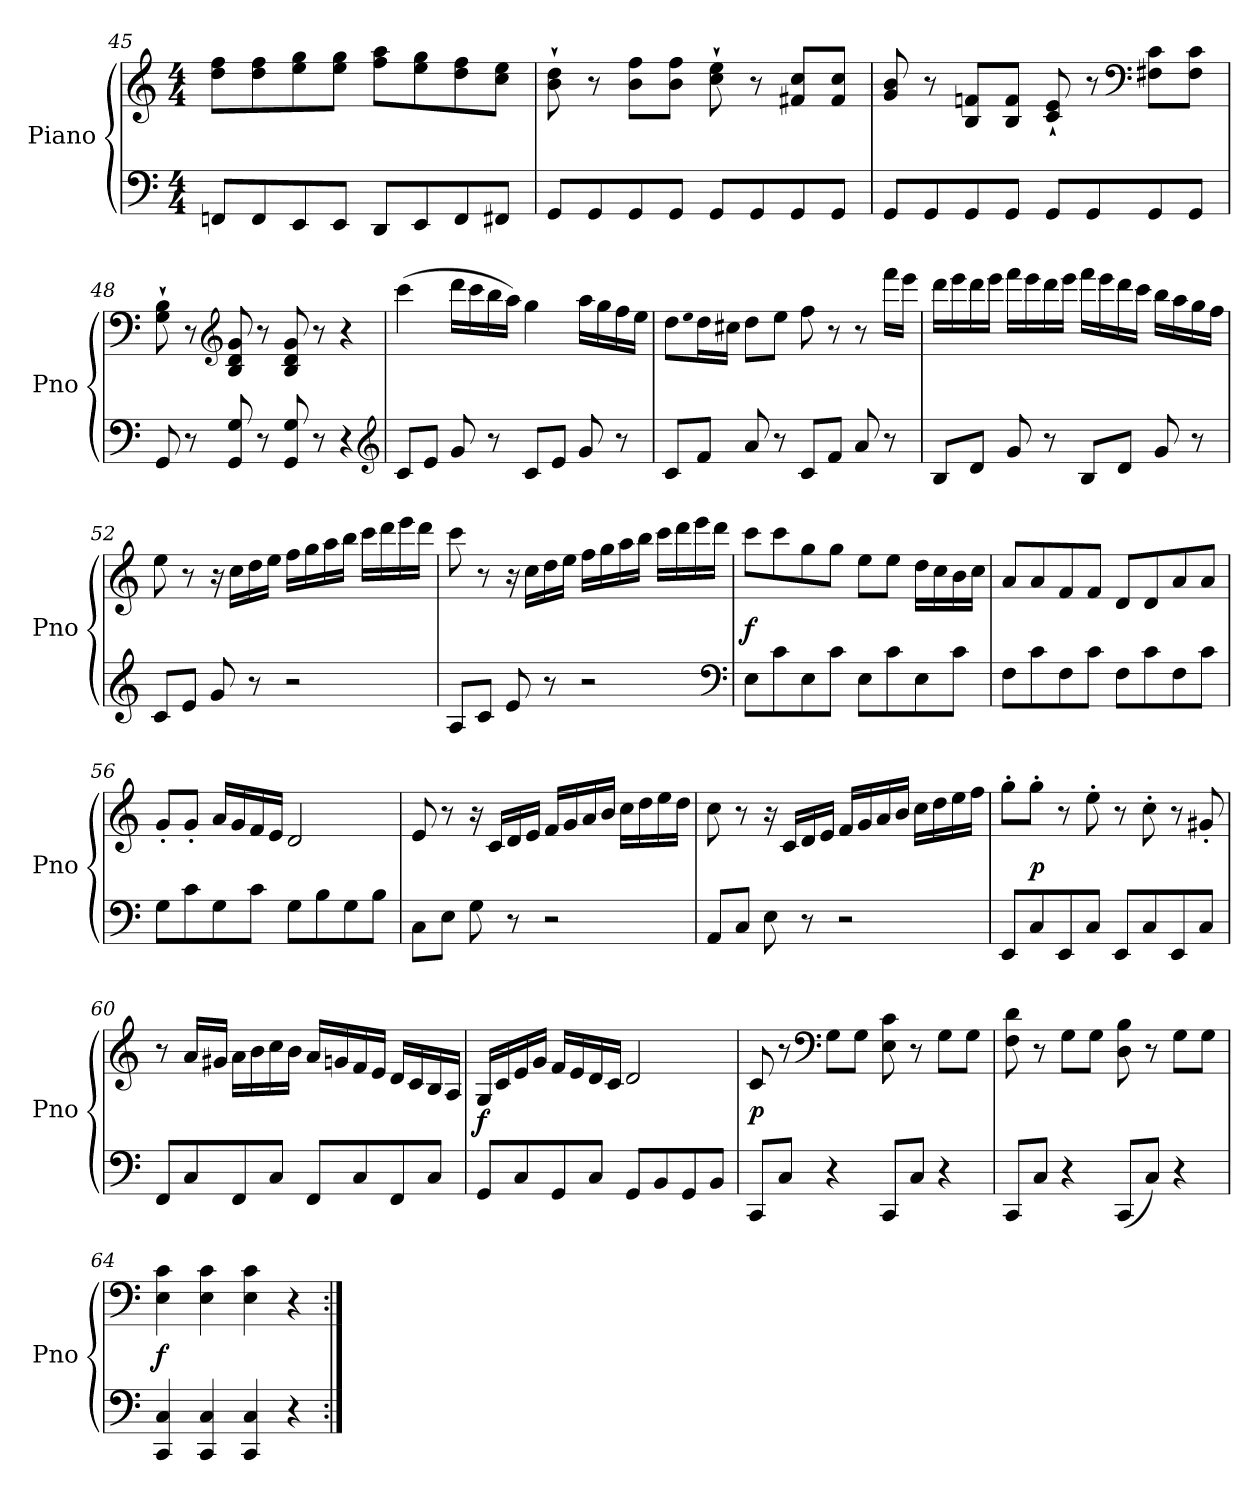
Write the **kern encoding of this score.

**kern	**kern	**dynam
*part1	*part1	*part1
*staff2	*staff1	*staff1/2
*I"Piano	*	*
*I'Pno	*	*
*clefF4	*clefG2	*
*k[]	*k[]	*
*C:	*C:	*
*M4/4	*M4/4	*
=45	=45	=45
8FFn/L	8dd\ 8ff\L	.
8FF/	8dd\ 8ff\	.
8EE/	8ee\ 8gg\	.
8EE/J	8ee\ 8gg\J	.
8DD/L	8ff\ 8aa\L	.
8EE/	8ee\ 8gg\	.
8FF/	8dd\ 8ff\	.
8FF#X/J	8cc\ 8ee\J	.
=46	=46	=46
8GG/L	8b`\ 8dd`\	.
8GG/	8r	.
8GG/	8b\ 8ff\L	.
8GG/J	8b\ 8ff\J	.
8GG/L	8cc`\ 8ee`\	.
8GG/	8r	.
8GG/	8f#X/ 8cc/L	.
8GG/J	8f#/ 8cc/J	.
=47	=47	=47
8GG/L	8g/ 8b/	.
8GG/	8r	.
8GG/	8B/ 8fn/L	.
8GG/J	8B/ 8f/J	.
8GG/L	8c`/ 8e`/	.
8GG/	8r	.
*	*clefF4	*
8GG/	8F#X\ 8c\L	.
8GG/J	8F#\ 8c\J	.
=48	=48	=48
8GG/	8G`\ 8B`\	.
8r	8r	.
*	*clefG2	*
8GG/ 8G/	8B/ 8d/ 8g/	.
8r	8r	.
8GG/ 8G/	8B/ 8d/ 8g/	.
8r	8r	.
4r	4r	.
*clefG2	*	*
=49	=49	=49
8c/L	(4ccc\	.
8e/J	.	.
8g/	16ddd\LL	.
.	16ccc\	.
8r	16bb\	.
.	16aa\JJ)	.
8c/L	4gg\	.
8e/J	.	.
8g/	16aa\LL	.
.	16gg\	.
8r	16ff\	.
.	16ee\JJ	.
=50	=50	=50
8c/L	8dd\L	.
.	qee	.
8f/J	16dd\L	.
.	16cc#X\JJ	.
8a/	8dd\L	.
8r	8ee\J	.
8c/L	8ff\	.
8f/J	8r	.
8a/	8r	.
8r	16fff\LL	.
.	16eee\JJ	.
=51	=51	=51
8B/L	16ddd\LL	.
.	16eee\	.
8d/J	16ddd\	.
.	16eee\JJ	.
8g/	16fff\LL	.
.	16eee\	.
8r	16ddd\	.
.	16eee\JJ	.
8B/L	16fff\LL	.
.	16eee\	.
8d/J	16ddd\	.
.	16ccc\JJ	.
8g/	16bb\LL	.
.	16aa\	.
8r	16gg\	.
.	16ff\JJ	.
=52	=52	=52
8c/L	8ee\	.
8e/J	8r	.
8g/	16r	.
.	16cc\LL	.
8r	16dd\	.
.	16ee\JJ	.
2r	16ff\LL	.
.	16gg\	.
.	16aa\	.
.	16bb\JJ	.
.	16ccc\LL	.
.	16ddd\	.
.	16eee\	.
.	16ddd\JJ	.
=53	=53	=53
8A/L	8ccc\	.
8c/J	8r	.
8e/	16r	.
.	16cc\LL	.
8r	16dd\	.
.	16ee\JJ	.
2r	16ff\LL	.
.	16gg\	.
.	16aa\	.
.	16bb\JJ	.
.	16ccc\LL	.
.	16ddd\	.
.	16eee\	.
.	16ddd\JJ	.
*clefF4	*	*
=54	=54	=54
8E\L	8ccc\L	f
8c\	8ccc\	.
8E\	8gg\	.
8c\J	8gg\J	.
8E\L	8ee\L	.
8c\	8ee\J	.
8E\	16dd\LL	.
.	16cc\	.
8c\J	16b\	.
.	16cc\JJ	.
=55	=55	=55
8F\L	8a/L	.
8c\	8a/	.
8F\	8f/	.
8c\J	8f/J	.
8F\L	8d/L	.
8c\	8d/	.
8F\	8a/	.
8c\J	8a/J	.
=56	=56	=56
8G\L	8g'/L	.
8c\	8g'/J	.
8G\	16a/LL	.
.	16g/	.
8c\J	16f/	.
.	16e/JJ	.
8G\L	2d/	.
8B\	.	.
8G\	.	.
8B\J	.	.
=57	=57	=57
8C\L	8e/	.
8E\J	8r	.
8G\	16r	.
.	16c/LL	.
8r	16d/	.
.	16e/JJ	.
2r	16f/LL	.
.	16g/	.
.	16a/	.
.	16b/JJ	.
.	16cc\LL	.
.	16dd\	.
.	16ee\	.
.	16dd\JJ	.
=58	=58	=58
8AA/L	8cc\	.
8C/J	8r	.
8E\	16r	.
.	16c/LL	.
8r	16d/	.
.	16e/JJ	.
2r	16f/LL	.
.	16g/	.
.	16a/	.
.	16b/JJ	.
.	16cc\LL	.
.	16dd\	.
.	16ee\	.
.	16ff\JJ	.
=59	=59	=59
8EE/L	8gg'\L	.
8C/	8gg'\J	p
8EE/	8r	.
8C/J	8ee'\	.
8EE/L	8r	.
8C/	8cc'\	.
8EE/	8r	.
8C/J	8g#X'/	.
=60	=60	=60
8FF/L	8r	.
8C/	16a/LL	.
.	16g#X/JJ	.
8FF/	16a\LL	.
.	16b\	.
8C/J	16cc\	.
.	16b\JJ	.
8FF/L	16a/LL	.
.	16gn/	.
8C/	16f/	.
.	16e/JJ	.
8FF/	16d/LL	.
.	16c/	.
8C/J	16B/	.
.	16A/JJ	.
=61	=61	=61
8GG/L	16G/LL	f
.	16c/	.
8C/	16e/	.
.	16g/JJ	.
8GG/	16f/LL	.
.	16e/	.
8C/J	16d/	.
.	16c/JJ	.
8GG/L	2d/	.
8BB/	.	.
8GG/	.	.
8BB/J	.	.
=62	=62	=62
8CC/L	8c/	p
8C/J	8r	.
*	*clefF4	*
4r	8G\L	.
.	8G\J	.
8CC/L	8E\ 8c\	.
8C/J	8r	.
4r	8G\L	.
.	8G\J	.
=63	=63	=63
8CC/L	8F\ 8d\	.
8C/J	8r	.
4r	8G\L	.
.	8G\J	.
(8CC/L	8D\ 8B\	.
8C/J)	8r	.
4r	8G\L	.
.	8G\J	.
=64	=64	=64
4CC/ 4C/	4E\ 4c\	f
4CC/ 4C/	4E\ 4c\	.
4CC/ 4C/	4E\ 4c\	.
4r	4r	.
=:|!	=:|!	=:|!
*-	*-	*-
